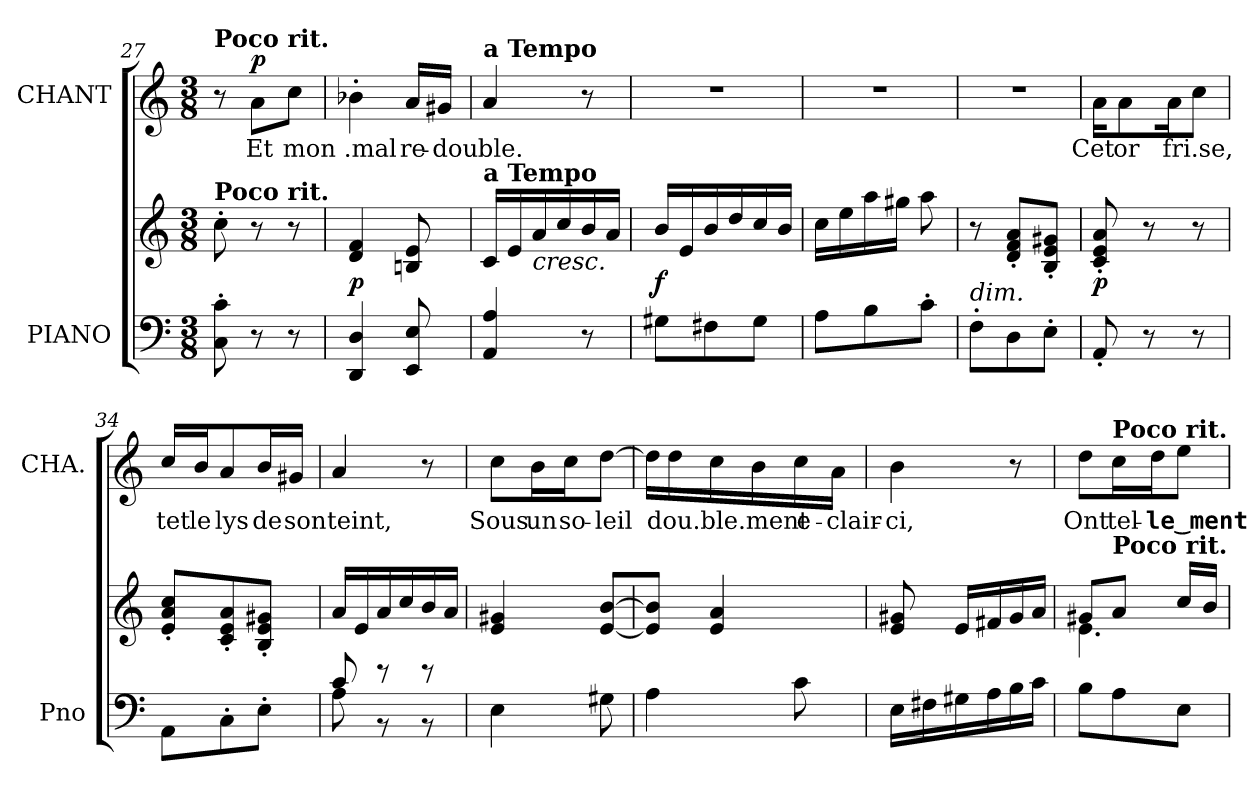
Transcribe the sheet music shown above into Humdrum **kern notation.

**kern	**kern	**dynam	**kern	**text	**dynam
*part2	*part2	*part2	*part1	*part1	*part1
*staff3	*staff2	*staff2/3	*staff1	*staff1	*staff1
*I"PIANO	*	*	*I"CHANT	*	*
*I'Pno	*	*	*I'CHA.	*	*
*clefF4	*clefG2	*	*clefG2	*	*
*k[]	*k[]	*	*k[]	*	*
*C:	*C:	*	*C:	*	*
*M3/8	*M3/8	*	*M3/8	*	*
=27	=27	=27	=27	=27	=27
!	!	!	!LO:TX:a:B:t=Poco rit.	!	!
!	!LO:TX:a:B:t=Poco rit.	!	!	!	!
8Ci\' 8ci'	8cc'i\	.	8r	.	.
!	!	!	!	!LO:LY:b:color=#000000	!
8r	8r	.	8ai\L	Et	p
!	!	!	!	!LO:LY:b:color=#000000	!
8r	8r	.	8cci\J	mon	.
=28	=28	=28	=28	=28	=28
!	!	!	!	!LO:LY:b:color=#000000	!
4DDi/ 4Di	4di/ 4fi	p	4b-X'i\	.mal	.
!	!	!	!	!LO:LY:b:color=#000000	!
8EEi/ 8Ei	8Bni/ 8ei	.	16ai/LL	re-	.
!	!	!	!	!LO:LY:b:color=#000000	!
.	.	.	16g#Xi/JJ	dou	.
=29	=29	=29	=29	=29	=29
!	!	!	!LO:TX:a:B:t=a Tempo	!	!
!	!LO:TX:a:B:t=a Tempo	!	!	!	!
!	!	!	!	!LO:LY:b:color=#000000	!
4AAi/ 4Ai	16ci/LL	.	4ai/	ble.	.
.	16ei/	.	.	.	.
!	!LO:TX:b:i:t=cresc.	!	!	!	!
.	16ai/	.	.	.	.
.	16cci/	.	.	.	.
8r	16bi/	.	8r	.	.
.	16ai/JJ	.	.	.	.
=30	=30	=30	=30	=30	=30
!	!	!	!LO:N:vis=1	!	!
8G#Xi\L	16bi/LL	f	4.r	.	.
.	16ei/	.	.	.	.
8F#Xi\	16bi/	.	.	.	.
.	16ddi/	.	.	.	.
8G#i\J	16cci/	.	.	.	.
.	16bi/JJ	.	.	.	.
!!LO:LB:g=z
=31	=31	=31	=31	=31	=31
!	!	!	!LO:N:vis=1	!	!
8Ai\L	16cci\LL	.	4.r	.	.
.	16eei\	.	.	.	.
8Bi\	16aai\	.	.	.	.
.	16gg#Xi\JJ	.	.	.	.
8c'i\J	8aai\	.	.	.	.
=32	=32	=32	=32	=32	=32
!LO:TX:a:i:t=dim.	!	!	!	!	!
!	!	!	!LO:N:vis=1	!	!
8F'i\L	8r	.	4.r	.	.
8Di\	8di/' 8fi' 8ai'L	.	.	.	.
8E'i\J	8Bi/' 8ei' 8g#Xi'J	.	.	.	.
=33	=33	=33	=33	=33	=33
!	!	!	!	!LO:LY:b:color=#000000	!
8AA'i/	8ci/' 8ei' 8ai'	p	16ai\KL	Cet	.
!	!	!	!	!LO:LY:b:color=#000000	!
.	.	.	8ai\	or	.
8r	8r	.	.	.	.
!	!	!	!	!LO:LY:b:color=#000000	!
.	.	.	16ai\K	fri.se,	.
8r	8r	.	8cci\J	.	.
=34	=34	=34	=34	=34	=34
!	!	!	!	!LO:LY:b:color=#000000	!
8AAi\L	8ei/' 8ai' 8cci'L	.	16cci/LL	tet	.
!	!	!	!	!LO:LY:b:color=#000000	!
.	.	.	16bi/J	le	.
!	!	!	!	!LO:LY:b:color=#000000	!
8C'i\	8ci/' 8ei' 8ai'	.	8ai/	lys	.
!	!	!	!	!LO:LY:b:color=#000000	!
8E'i\J	8Bi/' 8ei' 8g#Xi'J	.	16bi/L	de	.
!	!	!	!	!LO:LY:b:color=#000000	!
.	.	.	16g#Xi/JJ	son	.
=35	=35	=35	=35	=35	=35
*^	*	*	*	*	*
!	!	!	!	!	!LO:LY:b:color=#000000	!
8ci/	8Ai\	16ai/LL	.	4ai/	teint,	.
.	.	16ei/	.	.	.	.
8r	8r	16ai/	.	.	.	.
.	.	16cci/	.	.	.	.
8r	8r	16bi/	.	8r	.	.
.	.	16ai/JJ	.	.	.	.
*v	*v	*	*	*	*	*
!!LO:PB:g=z
=36	=36	=36	=36	=36	=36
!	!	!	!	!LO:LY:b:color=#000000	!
4Ei\	4ei/ 4g#Xi	.	8cci\L	Sous	.
!	!	!	!	!LO:LY:b:color=#000000	!
.	.	.	16bi\L	un	.
!	!	!	!	!LO:LY:b:color=#000000	!
.	.	.	16cci\J	so-	.
!	!	!	!	!LO:LY:b:color=#000000	!
8G#Xi\	[<8ei/ [>8biL	.	[>8ddi\J	leil	.
=37	=37	=37	=37	=37	=37
4Ai\	8ei/] 8bi]J	.	16ddi\LL]	.	.
!	!	!	!	!LO:LY:b:color=#000000	!
.	.	.	16ddi\	dou.ble.ment	.
.	4ei/ 4ai	.	16cci\	.	.
.	.	.	16bi\	.	.
!	!	!	!	!LO:LY:b:color=#000000	!
8ci\	.	.	16cci\	e-	.
!	!	!	!	!LO:LY:b:color=#000000	!
.	.	.	16ai\JJ	clair-	.
=38	=38	=38	=38	=38	=38
!	!	!	!	!LO:LY:b:color=#000000	!
16Ei\LL	8ei/ 8g#Xi	.	4bi\	ci,	.
16F#Xi\	.	.	.	.	.
16G#Xi\	16ei/LL	.	.	.	.
16Ai\	16f#Xi/	.	.	.	.
16Bi\	16g#i/	.	8r	.	.
16ci\JJ	16ai/JJ	.	.	.	.
=39	=39	=39	=39	=39	=39
*	*^	*	*	*	*
!	!	!	!	!	!LO:LY:b:color=#000000	!
8Bi\L	8g#Xi/L	4.ei\	.	8ddi\L	Ont	.
!	!	!	!	!LO:TX:a:B:t=Poco rit.	!	!
!	!LO:TX:a:B:t=Poco rit.	!	!	!	!	!
!	!	!	!	!	!LO:LY:b:color=#000000	!
8Ai\	8ai/J	.	.	16cci\L	tel-	.
!	!	!	!	!	!LO:LY:b:color=#000000	!
.	.	.	.	16ddi\J	le_ment-	.
8Ei\J	16cci/LL	.	.	8eei\J	.	.
.	16bi/JJ	.	.	.	.	.
*	*v	*v	*	*	*	*
=	=	=	=	=	=
*-	*-	*-	*-	*-	*-
